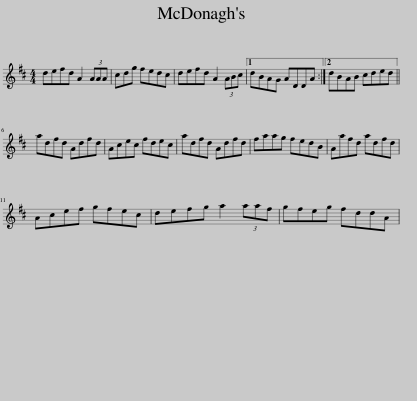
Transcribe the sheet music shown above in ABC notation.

X:1
L:1/8
M:4/4
I:linebreak $
K:D
V:1 treble
V:1
 defd A2 (3AAA | cdg fedc | defd A2 (3ABc |1 dBAG ADDA :|2 dBAB cded ||$ %5
 adfd Adfd | Acec fdec | adfd Adfd | faag fedB | Aafd adfd |$ %10
 Acef gfec | defg a2 (3aaf | gfeg fddA | %13
